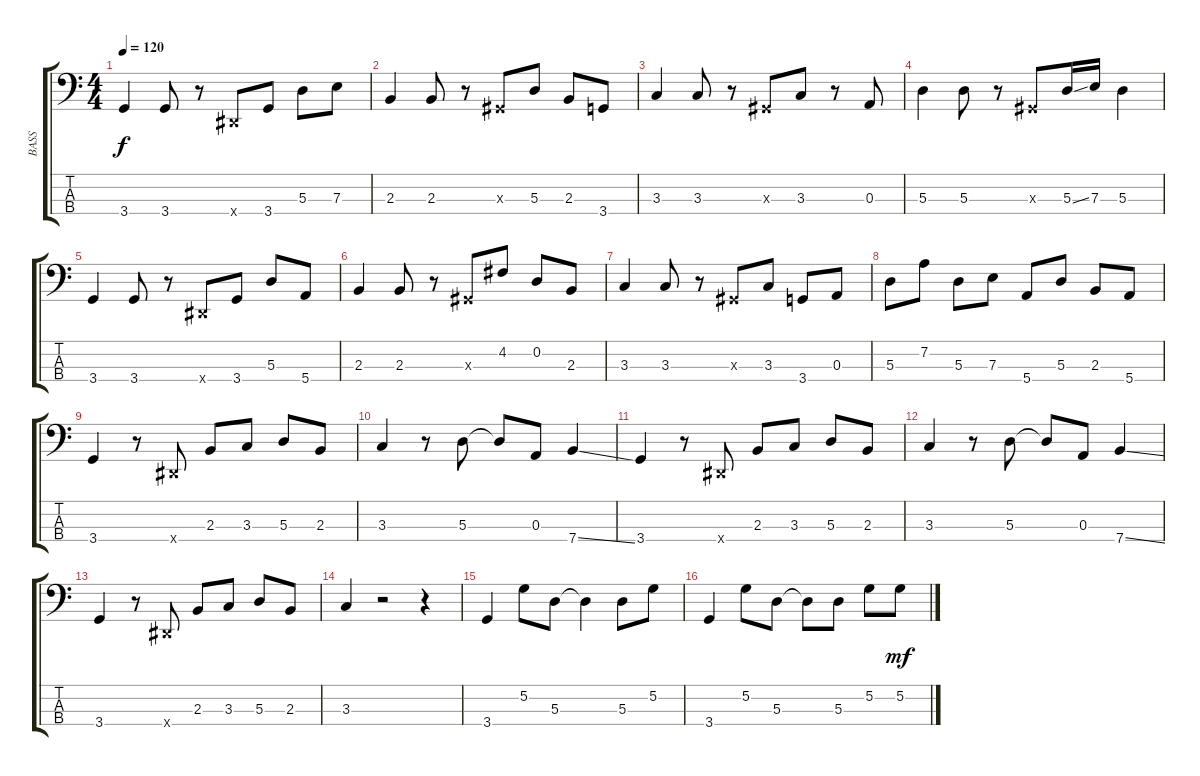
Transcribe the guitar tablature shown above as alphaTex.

\track ("BASS" "BASS") {instrument electricbassfinger}
\staff {score tabs}
\tuning (G2 D2 A1 E1) {hide}
\ts (4 4)
\tempo 120
\clef f4
\ks c
3.4.4{dy f} 3.4.8 r.8 -1.4{x}.8 3.4.8 5.3.8 7.3.8 |
2.3.4 2.3.8 r.8 -1.3{x}.8 5.3.8 2.3.8 3.4.8 |
3.3.4 3.3.8 r.8 -1.3{x}.8 3.3.8 r.8 0.3.8 |
5.3.4 5.3.8 r.8 -1.3{x}.8 5.3{ss}.16 7.3.16 5.3.4 |
3.4.4 3.4.8 r.8 -1.4{x}.8 3.4.8 5.3.8 5.4.8 |
2.3.4 2.3.8 r.8 -1.3{x}.8 4.2.8 0.2.8 2.3.8 |
3.3.4 3.3.8 r.8 -1.3{x}.8 3.3.8 3.4.8 0.3.8 |
5.3.8 7.2.8 5.3.8 7.3.8 5.4.8 5.3.8 2.3.8 5.4.8 |
3.4.4 r.8 -1.4{x}.8 2.3.8 3.3.8 5.3.8 2.3.8 |
3.3.4 r.8 5.3.8 5.3{t}.8 0.3.8 7.4{ss}.4 |
3.4.4 r.8 -1.4{x}.8 2.3.8 3.3.8 5.3.8 2.3.8 |
3.3.4 r.8 5.3.8 5.3{t}.8 0.3.8 7.4{ss}.4 |
3.4.4 r.8 -1.4{x}.8 2.3.8 3.3.8 5.3.8 2.3.8 |
3.3.4 r.2 r.4 |
3.4.4 5.2.8 5.3.8 5.3{t}.4 5.3.8 5.2.8 |
3.4.4 5.2.8 5.3.8 5.3{t}.8 5.3.8 5.2.8 5.2.8{dy mf}
